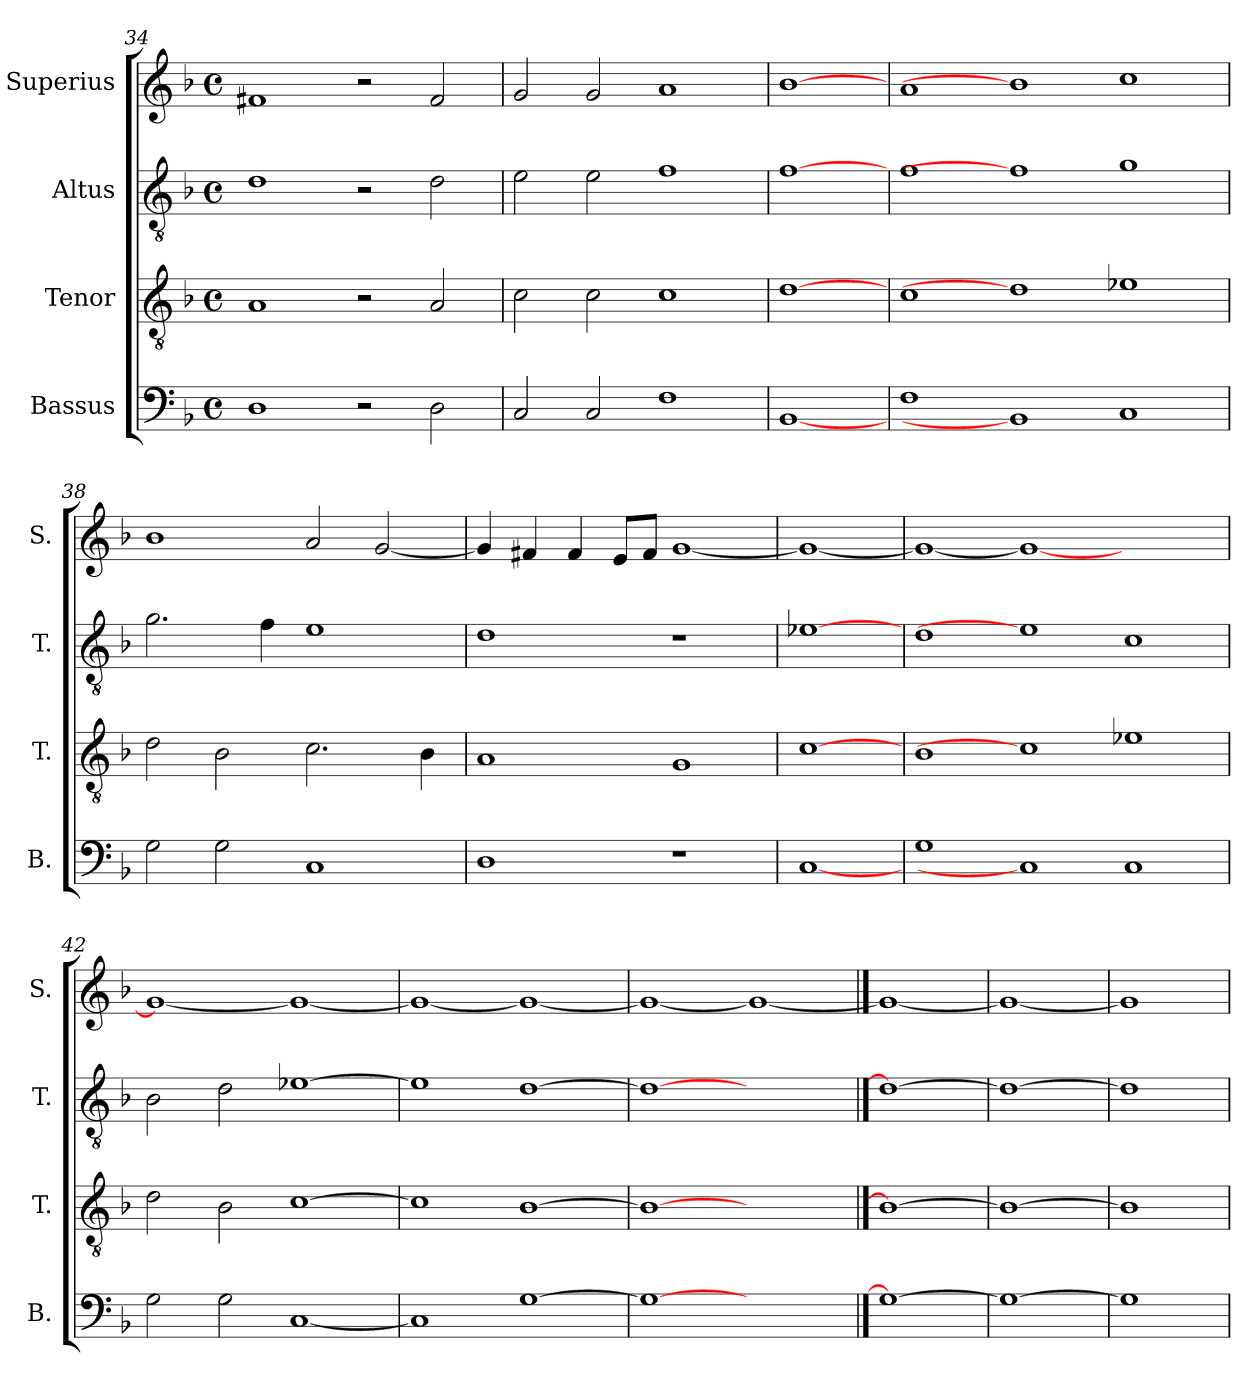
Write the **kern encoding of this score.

**kern	**kern	**kern	**kern
*part4	*part3	*part2	*part1
*staff4	*staff3	*staff2	*staff1
*I"Bassus	*I"Tenor	*I"Altus	*I"Superius
*I'B.	*I'T.	*I'T.	*I'S.
*clefF4	*clefGv2	*clefGv2	*clefG2
*	*ITrd7c12	*ITrd7c12	*
*k[b-]	*k[b-]	*k[b-]	*k[b-]
*F:	*F:	*F:	*F:
*M4/4	*M4/4	*M4/4	*M4/4
*met(c)	*met(c)	*met(c)	*met(c)
=34	=34	=34	=34
1Di	1AAi	1Di	1f#Xi
2r	2r	2r	2r
2Di\	2AAi/	2Di\	2f#i/
=35	=35	=35	=35
2Ci/	2Ci\	2Ei\	2gi/
2Ci/	2Ci\	2Ei\	2gi/
1Fi	1Ci	1Fi	1ai
=36	=36	=36	=36
[1BB-i	[1Di	[1Fi	[1b-i
!!LO:LB:g=z
=37	=37	=37	=37
1Fi	1Ci	1Fi	1ai
1BB-i]	1Di]	1Fi]	1b-i]
1Ci	1E-Xi	1Gi	1cci
=38	=38	=38	=38
2Gi\	2Di\	2.Gi\	1b-i
2Gi\	2BB-i\	.	.
.	.	4Fi\	.
1Ci	2.Ci\	1Ei	2ai/
.	.	.	[<2gi/
.	4BB-i\	.	.
=39	=39	=39	=39
1Di	1AAi	1Di	4gi/]
.	.	.	4f#Xi/
.	.	.	4f#i/
.	.	.	8ei/L
.	.	.	8f#i/J
1r	1GGi	1r	[<1gi
=40	=40	=40	=40
[1Ci	[1Ci	[1E-Xi	1gi_<
!!LO:LB:g=z
=41	=41	=41	=41
1Gi	1BB-i	1Di	1gi_<
1Ci]	1Ci]	1E-i]	1gi_
1Ci	1E-Xi	1Ci	1ryy
=42	=42	=42	=42
2Gi\	2Di\	2BB-i\	1gi_<
2Gi\	2BB-i\	2Di\	.
[<1Ci	[>1Ci	[>1E-Xi	1gi_
=43	=43	=43	=43
1Ci]	1Ci]	1E-i]	1gi_<
[>1Gi	[>1BB-i	[>1Di	1gi_
=44	=44	=44	=44
1Gi_>	1BB-i_>	1Di_>	1gi_<
1ryy	1ryy	1ryy	1gi_
==45	==45	==45	==45
1Gi_	1BB-i_	1Di_	1gi_
=46	=46	=46	=46
1Gi_	1BB-i_	1Di_	1gi_
=47	=47	=47	=47
1Gi]	1BB-i]	1Di]	1gi]
=	=	=	=
*-	*-	*-	*-
